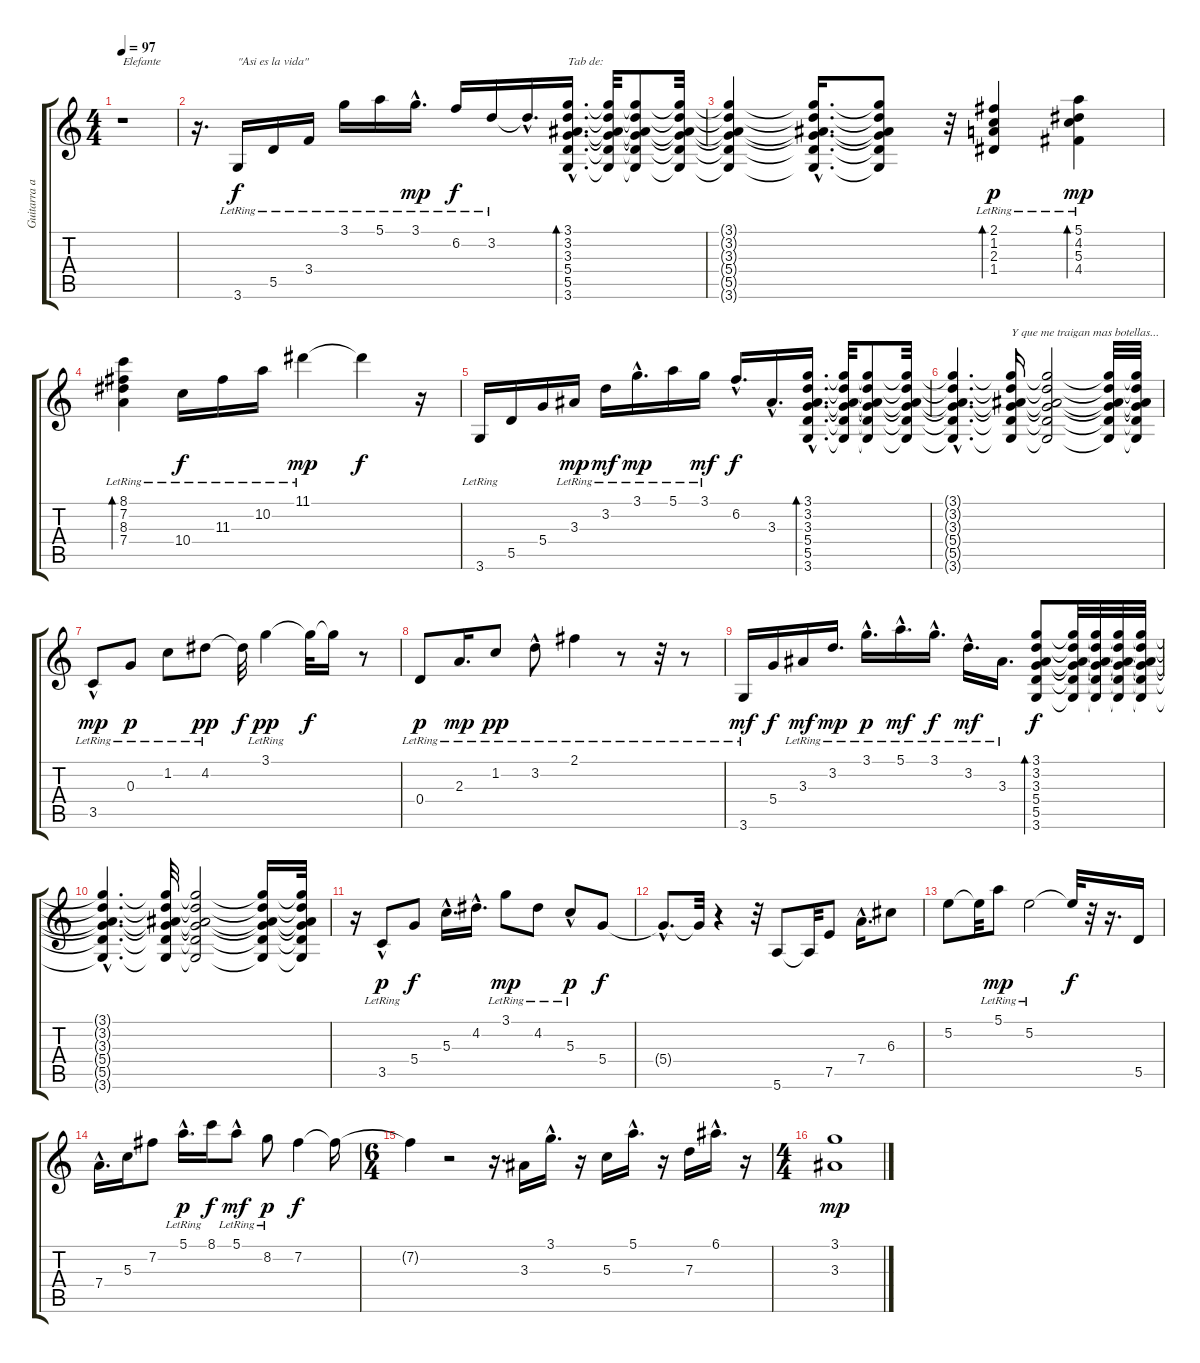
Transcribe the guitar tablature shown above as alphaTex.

\track ("Guitarra acustica" "Guitarra a") {instrument acousticguitarsteel}
\staff {score tabs}
\tuning (E4 B3 G3 D3 A2 E2) {hide}
\ts (4 4)
\tempo 97
\clef g2
\ks c
r.1{txt "Elefante" dy f instrument acousticguitarsteel} |
r.16{d} 3.6{lr}.16{txt "\"Asi es la vida\""} 5.5{lr}.16 3.4{lr}.16 3.1{lr}.16 5.1{lr}.16 3.1{hac lr}.16{d dy mp} 6.2{lr}.16{dy f} 3.2{lr}.16 3.2{hac t}.16{d} (3.1{hac} 3.2{hac} 3.3{hac} 5.4{hac} 5.5{hac} 3.6{hac}).16{d bd 480 txt "Tab de:"} (3.1{t} 3.2{t} 3.3{t} 5.4{t} 5.5{t} 3.6{t}).32 (3.1{t} 3.2{t} 3.3{t} 5.4{t} 5.5{t} 3.6{t}).8 (3.1{t} 3.2{t} 3.3{t} 5.4{t} 5.5{t} 3.6{t}).32 |
(3.1{t} 3.2{t} 3.3{t} 5.4{t} 5.5{t} 3.6{t}).4{txt ""} (3.1{hac t} 3.2{hac t} 3.3{hac t} 5.4{hac t} 5.5{hac t} 3.6{hac t}).16{d} (3.1{t} 3.2{t} 3.3{t} 5.4{t} 5.5{t} 3.6{t}).8 r.32 (2.1{lr} 1.2{lr} 2.3{lr} 1.4{lr}).4{bd 480 dy p} (5.1{lr} 4.2{lr} 5.3{lr} 4.4{lr}).4{bd 480 dy mp} |
(8.1{lr} 7.2{lr} 8.3{lr} 7.4{lr}).4{bd 480} 10.4{lr}.16{dy f} 11.3{lr}.16 10.2{lr}.16 11.1{lr}.4{dy mp} 11.1{t}.4{dy f} r.16 |
3.6{lr}.16 5.5.16 5.4.16 3.3{lr}.16{dy mp} 3.2{lr}.16{dy mf} 3.1{hac lr}.16{d dy mp} 5.1{lr}.16 3.1{lr}.16{dy mf} 6.2{hac}.16{d dy f} 3.3{hac}.16{d} (3.1{hac} 3.2{hac} 3.3{hac} 5.4{hac} 5.5{hac} 3.6{hac}).16{d bd 480} (3.1{t} 3.2{t} 3.3{t} 5.4{t} 5.5{t} 3.6{t}).32 (3.1{t} 3.2{t} 3.3{t} 5.4{t} 5.5{t} 3.6{t}).8 (3.1{t} 3.2{t} 3.3{t} 5.4{t} 5.5{t} 3.6{t}).32 |
(3.1{hac t} 3.2{hac t} 3.3{hac t} 5.4{hac t} 5.5{hac t} 3.6{hac t}).4{d} (3.1{t} 3.2{t} 3.3{t} 5.4{t} 5.5{t} 3.6{t}).16{txt "Y que me traigan mas botellas..."} (3.1{t} 3.2{t} 3.3{t} 5.4{t} 5.5{t} 3.6{t}).2 (3.1{t} 3.2{t} 3.3{t} 5.4{t} 5.5{t} 3.6{t}).32 (3.1{t} 3.2{t} 3.3{t} 5.4{t} 5.5{t} 3.6{t}).32 |
3.5{hac lr}.8{dy mp} 0.3{lr}.8{dy p} 1.2{lr}.8 4.2{lr}.8{dy pp} 4.2{t}.32{dy f} 3.1{lr}.4{dy pp} 3.1{t}.32{dy f} 3.1{t}.16 r.8 |
0.4{lr}.8{dy p} 2.3{lr}.16{d dy mp} 1.2{lr}.8{dy pp} 3.2{hac lr}.8 2.1{lr}.4 r.8 r.32 r.8 |
3.6{lr}.16{dy mf} 5.4.16{dy f} 3.3{lr}.16{dy mf} 3.2{lr}.16{d dy mp} 3.1{hac lr}.16{d dy p} 5.1{hac lr}.16{d dy mf} 3.1{hac lr}.16{d dy f} 3.2{hac lr}.16{d dy mf} 3.3{lr}.16{d} (3.1 3.2 3.3 5.4 5.5 3.6).8{bd 480 dy f} (3.1{t} 3.2{t} 3.3{t} 5.4{t} 5.5{t} 3.6{t}).32 (3.1{t} 3.2{t} 3.3{t} 5.4{t} 5.5{t} 3.6{t}).32 (3.1{t} 3.2{t} 3.3{t} 5.4{t} 5.5{t} 3.6{t}).32 (3.1{t} 3.2{t} 3.3{t} 5.4{t} 5.5{t} 3.6{t}).32 |
(3.1{hac t} 3.2{hac t} 3.3{hac t} 5.4{hac t} 5.5{hac t} 3.6{hac t}).4{d} (3.1{t} 3.2{t} 3.3{t} 5.4{t} 5.5{t} 3.6{t}).32 (3.1{t} 3.2{t} 3.3{t} 5.4{t} 5.5{t} 3.6{t}).2 (3.1{t} 3.2{t} 3.3{t} 5.4{t} 5.5{t} 3.6{t}).16 (3.1{t} 3.2{t} 3.3{t} 5.4{t} 5.5{t} 3.6{t}).32 |
r.16 3.5{hac lr}.8{dy p} 5.4.8{dy f} 5.3{hac}.16{d} 4.2{hac}.16{d} 3.1{lr}.8{dy mp} 4.2{lr}.8 5.3{hac lr}.8{dy p} 5.4.8{dy f} |
5.4{hac t}.8{d} 5.4{t}.32 r.4 r.32 5.6.8 5.6{t}.32 7.5.8 7.4{hac}.16{d} 6.3.8 |
5.2.8 5.2{t}.32 5.1{lr}.8{dy mp} 5.2{lr}.2 5.2{t}.32{dy f} r.32 r.16{d} 5.5.16 |
7.4{hac}.16{d} 5.3.16 7.2.8 5.1{hac lr}.16{d dy p} 8.1.16{dy f} 5.1{hac lr}.8{dy mf} 8.2{lr}.8{dy p} 7.2.4{dy f} 7.2{t}.16 |
\ts (6 4)
7.2{t}.4 r.2 r.16{d} 3.3.16 3.1{hac}.16{d} r.16 5.3.16 5.1{hac}.16{d} r.16 7.3.16 6.1{hac}.16{d} r.16 |
\ts (4 4)
(3.1 3.3).1{dy mp}
